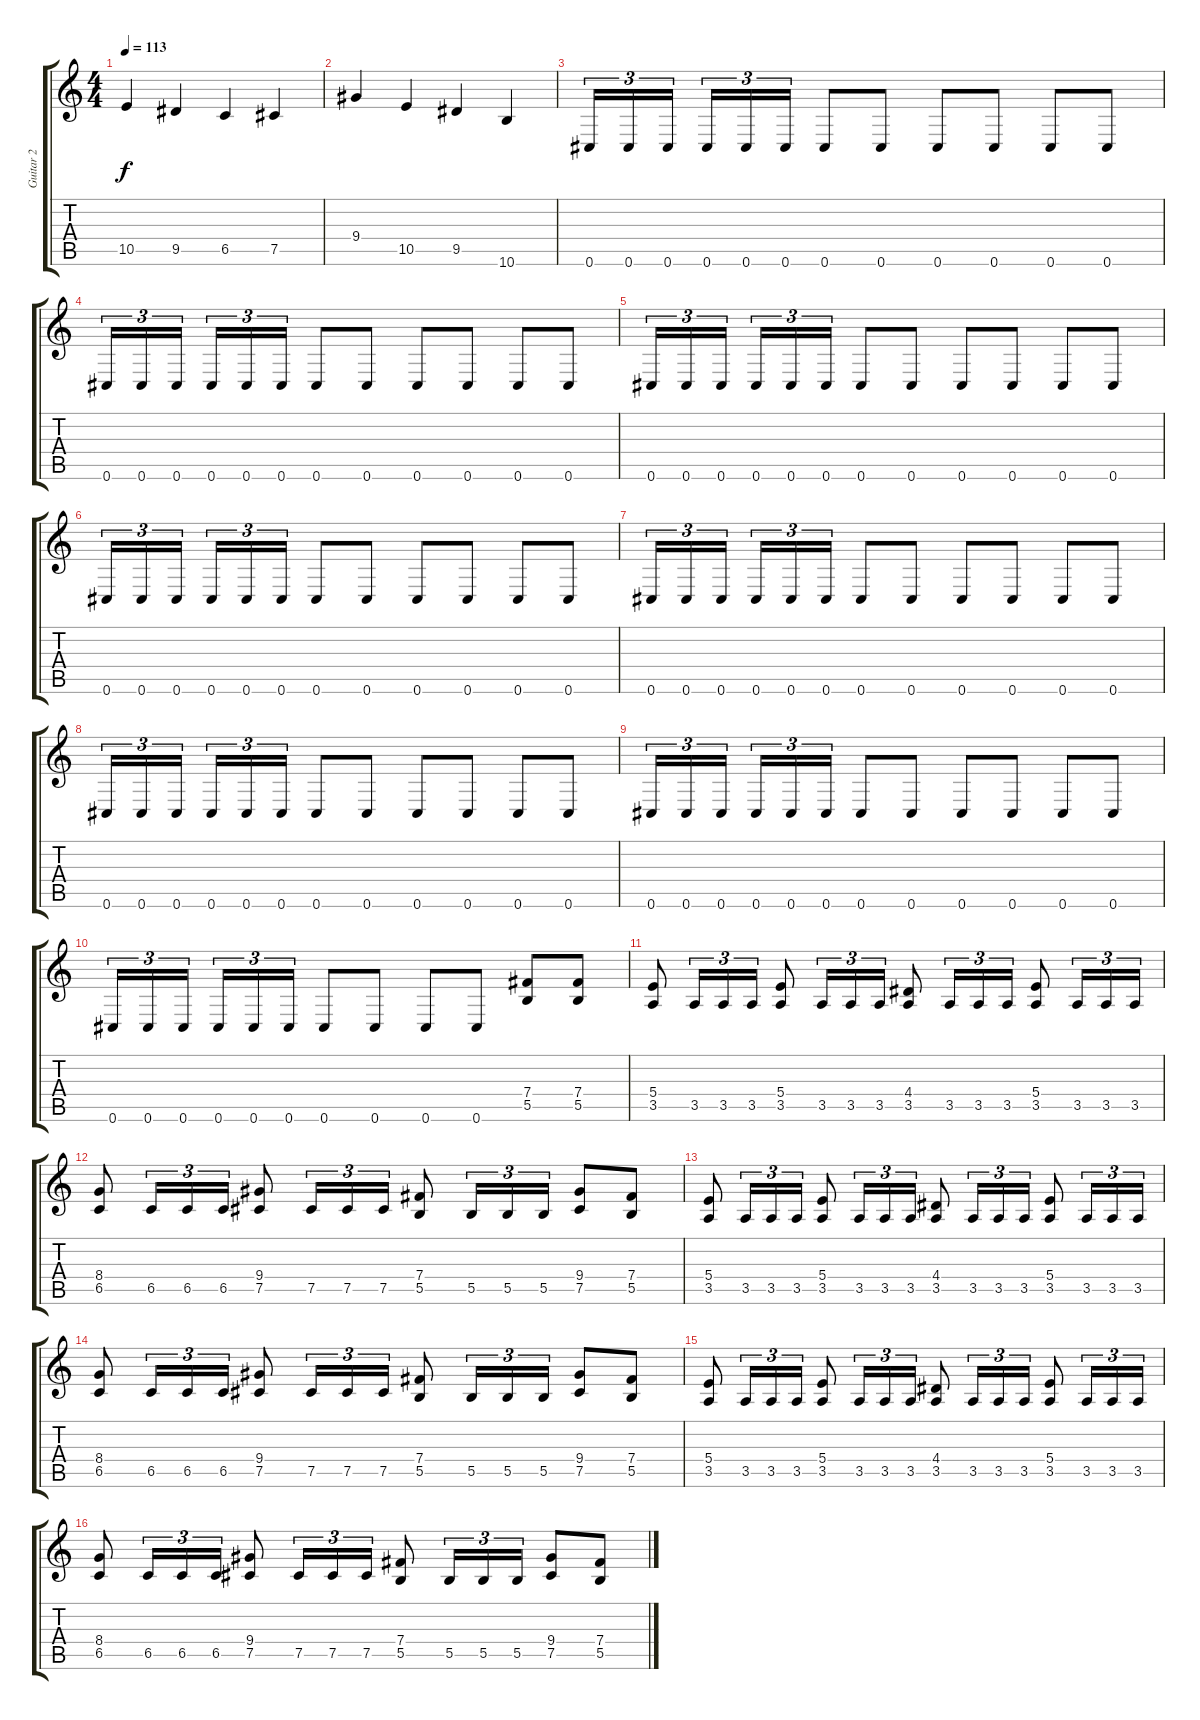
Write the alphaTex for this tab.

\track ("Guitar 2" "Guitar 2") {instrument distortionguitar}
\staff {score tabs}
\tuning (Db4 Ab3 E3 B2 Gb2 Db2) {hide}
\ts (4 4)
\tempo 113
\clef g2
\ks c
10.5.4{dy f} 9.5.4 6.5.4 7.5.4 |
9.4.4 10.5.4 9.5.4 10.6.4 |
0.6.16{tu (3 2)} 0.6.16{tu (3 2)} 0.6.16{tu (3 2) beam splitsecondary} 0.6.16{tu (3 2)} 0.6.16{tu (3 2)} 0.6.16{tu (3 2)} 0.6.8 0.6.8 0.6.8 0.6.8 0.6.8 0.6.8 |
0.6.16{tu (3 2)} 0.6.16{tu (3 2)} 0.6.16{tu (3 2) beam splitsecondary} 0.6.16{tu (3 2)} 0.6.16{tu (3 2)} 0.6.16{tu (3 2)} 0.6.8 0.6.8 0.6.8 0.6.8 0.6.8 0.6.8 |
0.6.16{tu (3 2)} 0.6.16{tu (3 2)} 0.6.16{tu (3 2) beam splitsecondary} 0.6.16{tu (3 2)} 0.6.16{tu (3 2)} 0.6.16{tu (3 2)} 0.6.8 0.6.8 0.6.8 0.6.8 0.6.8 0.6.8 |
0.6.16{tu (3 2)} 0.6.16{tu (3 2)} 0.6.16{tu (3 2) beam splitsecondary} 0.6.16{tu (3 2)} 0.6.16{tu (3 2)} 0.6.16{tu (3 2)} 0.6.8 0.6.8 0.6.8 0.6.8 0.6.8 0.6.8 |
0.6.16{tu (3 2)} 0.6.16{tu (3 2)} 0.6.16{tu (3 2) beam splitsecondary} 0.6.16{tu (3 2)} 0.6.16{tu (3 2)} 0.6.16{tu (3 2)} 0.6.8 0.6.8 0.6.8 0.6.8 0.6.8 0.6.8 |
0.6.16{tu (3 2)} 0.6.16{tu (3 2)} 0.6.16{tu (3 2) beam splitsecondary} 0.6.16{tu (3 2)} 0.6.16{tu (3 2)} 0.6.16{tu (3 2)} 0.6.8 0.6.8 0.6.8 0.6.8 0.6.8 0.6.8 |
0.6.16{tu (3 2)} 0.6.16{tu (3 2)} 0.6.16{tu (3 2) beam splitsecondary} 0.6.16{tu (3 2)} 0.6.16{tu (3 2)} 0.6.16{tu (3 2)} 0.6.8 0.6.8 0.6.8 0.6.8 0.6.8 0.6.8 |
0.6.16{tu (3 2)} 0.6.16{tu (3 2)} 0.6.16{tu (3 2) beam splitsecondary} 0.6.16{tu (3 2)} 0.6.16{tu (3 2)} 0.6.16{tu (3 2)} 0.6.8 0.6.8 0.6.8 0.6.8 (7.4 5.5).8 (7.4 5.5).8 |
(5.4 3.5).8 3.5.16{tu (3 2)} 3.5.16{tu (3 2)} 3.5.16{tu (3 2)} (5.4 3.5).8 3.5.16{tu (3 2)} 3.5.16{tu (3 2)} 3.5.16{tu (3 2)} (4.4 3.5).8 3.5.16{tu (3 2)} 3.5.16{tu (3 2)} 3.5.16{tu (3 2)} (5.4 3.5).8 3.5.16{tu (3 2)} 3.5.16{tu (3 2)} 3.5.16{tu (3 2)} |
(8.4 6.5).8 6.5.16{tu (3 2)} 6.5.16{tu (3 2)} 6.5.16{tu (3 2)} (9.4 7.5).8 7.5.16{tu (3 2)} 7.5.16{tu (3 2)} 7.5.16{tu (3 2)} (7.4 5.5).8 5.5.16{tu (3 2)} 5.5.16{tu (3 2)} 5.5.16{tu (3 2)} (9.4 7.5).8 (7.4 5.5).8 |
(5.4 3.5).8 3.5.16{tu (3 2)} 3.5.16{tu (3 2)} 3.5.16{tu (3 2)} (5.4 3.5).8 3.5.16{tu (3 2)} 3.5.16{tu (3 2)} 3.5.16{tu (3 2)} (4.4 3.5).8 3.5.16{tu (3 2)} 3.5.16{tu (3 2)} 3.5.16{tu (3 2)} (5.4 3.5).8 3.5.16{tu (3 2)} 3.5.16{tu (3 2)} 3.5.16{tu (3 2)} |
(8.4 6.5).8 6.5.16{tu (3 2)} 6.5.16{tu (3 2)} 6.5.16{tu (3 2)} (9.4 7.5).8 7.5.16{tu (3 2)} 7.5.16{tu (3 2)} 7.5.16{tu (3 2)} (7.4 5.5).8 5.5.16{tu (3 2)} 5.5.16{tu (3 2)} 5.5.16{tu (3 2)} (9.4 7.5).8 (7.4 5.5).8 |
(5.4 3.5).8 3.5.16{tu (3 2)} 3.5.16{tu (3 2)} 3.5.16{tu (3 2)} (5.4 3.5).8 3.5.16{tu (3 2)} 3.5.16{tu (3 2)} 3.5.16{tu (3 2)} (4.4 3.5).8 3.5.16{tu (3 2)} 3.5.16{tu (3 2)} 3.5.16{tu (3 2)} (5.4 3.5).8 3.5.16{tu (3 2)} 3.5.16{tu (3 2)} 3.5.16{tu (3 2)} |
(8.4 6.5).8 6.5.16{tu (3 2)} 6.5.16{tu (3 2)} 6.5.16{tu (3 2)} (9.4 7.5).8 7.5.16{tu (3 2)} 7.5.16{tu (3 2)} 7.5.16{tu (3 2)} (7.4 5.5).8 5.5.16{tu (3 2)} 5.5.16{tu (3 2)} 5.5.16{tu (3 2)} (9.4 7.5).8 (7.4 5.5).8
